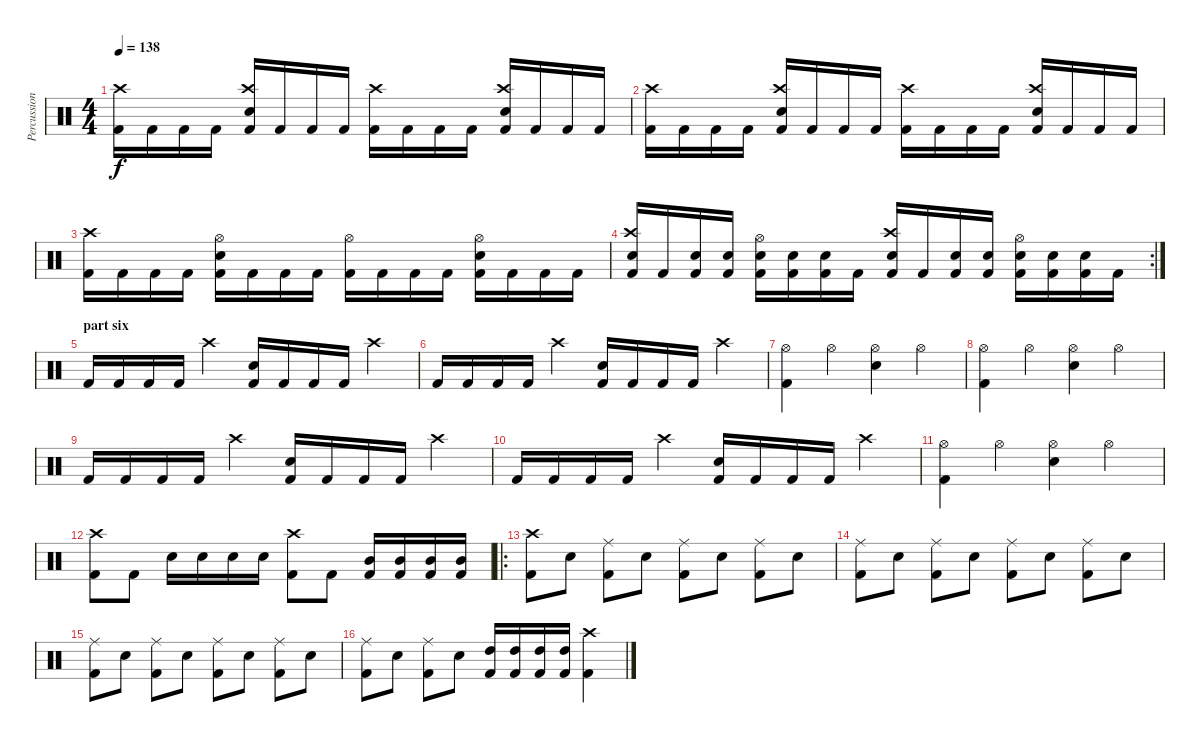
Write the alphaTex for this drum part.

\track ("Percussion" "Percussion") {instrument percussion}
\staff {score}
\articulation defaults
\ts (4 4)
\tempo 138
\clef neutral
\ks c
("Kick (hit) 2" "Crash high (hit)").16{dy f} "Kick (hit) 2".16 "Kick (hit) 2".16 "Kick (hit) 2".16 ("Kick (hit) 2" "Snare (hit) 2" "Crash high (hit)").16 "Kick (hit) 2".16 "Kick (hit) 2".16 "Kick (hit) 2".16 ("Kick (hit) 2" "Crash high (hit)").16 "Kick (hit) 2".16 "Kick (hit) 2".16 "Kick (hit) 2".16 ("Kick (hit) 2" "Snare (hit) 2" "Crash high (hit)").16 "Kick (hit) 2".16 "Kick (hit) 2".16 "Kick (hit) 2".16 |
("Kick (hit) 2" "Crash high (hit)").16 "Kick (hit) 2".16 "Kick (hit) 2".16 "Kick (hit) 2".16 ("Kick (hit) 2" "Snare (hit) 2" "Crash high (hit)").16 "Kick (hit) 2".16 "Kick (hit) 2".16 "Kick (hit) 2".16 ("Kick (hit) 2" "Crash high (hit)").16 "Kick (hit) 2".16 "Kick (hit) 2".16 "Kick (hit) 2".16 ("Kick (hit) 2" "Snare (hit) 2" "Crash high (hit)").16 "Kick (hit) 2".16 "Kick (hit) 2".16 "Kick (hit) 2".16 |
("Kick (hit) 2" "Crash high (hit)").16 "Kick (hit) 2".16 "Kick (hit) 2".16 "Kick (hit) 2".16 ("Kick (hit) 2" "Snare (hit) 2" "Hi-Hat (open)").16 "Kick (hit) 2".16 "Kick (hit) 2".16 "Kick (hit) 2".16 ("Kick (hit) 2" "Hi-Hat (open)").16 "Kick (hit) 2".16 "Kick (hit) 2".16 "Kick (hit) 2".16 ("Kick (hit) 2" "Snare (hit) 2" "Hi-Hat (open)").16 "Kick (hit) 2".16 "Kick (hit) 2".16 "Kick (hit) 2".16 |
\rc 2
("Kick (hit) 2" "Snare (hit) 2" "Crash high (hit)").16 "Kick (hit) 2".16 ("Kick (hit) 2" "Snare (hit) 2").16 ("Kick (hit) 2" "Snare (hit) 2").16 ("Kick (hit) 2" "Snare (hit) 2" "Hi-Hat (open)").16 ("Kick (hit) 2" "Snare (hit) 2").16 ("Kick (hit) 2" "Snare (hit) 2").16 "Kick (hit) 2".16 ("Kick (hit) 2" "Snare (hit) 2" "Crash high (hit)").16 "Kick (hit) 2".16 ("Kick (hit) 2" "Snare (hit) 2").16 ("Kick (hit) 2" "Snare (hit) 2").16 ("Kick (hit) 2" "Snare (hit) 2" "Hi-Hat (open)").16 ("Kick (hit) 2" "Snare (hit) 2").16 ("Kick (hit) 2" "Snare (hit) 2").16 "Kick (hit) 2".16 |
\section ("" "part six")
"Kick (hit) 2".16 "Kick (hit) 2".16 "Kick (hit) 2".16 "Kick (hit) 2".16 "Crash high (hit)".4 ("Kick (hit) 2" "Snare (hit) 2").16 "Kick (hit) 2".16 "Kick (hit) 2".16 "Kick (hit) 2".16 "Crash high (hit)".4 |
"Kick (hit) 2".16 "Kick (hit) 2".16 "Kick (hit) 2".16 "Kick (hit) 2".16 "Crash high (hit)".4 ("Kick (hit) 2" "Snare (hit) 2").16 "Kick (hit) 2".16 "Kick (hit) 2".16 "Kick (hit) 2".16 "Crash high (hit)".4 |
("Kick (hit) 2" "Hi-Hat (open)").4 "Hi-Hat (open)".4 ("Snare (hit) 2" "Hi-Hat (open)").4 "Hi-Hat (open)".4 |
("Kick (hit) 2" "Hi-Hat (open)").4 "Hi-Hat (open)".4 ("Snare (hit) 2" "Hi-Hat (open)").4 "Hi-Hat (open)".4 |
"Kick (hit) 2".16 "Kick (hit) 2".16 "Kick (hit) 2".16 "Kick (hit) 2".16 "Crash high (hit)".4 ("Kick (hit) 2" "Snare (hit) 2").16 "Kick (hit) 2".16 "Kick (hit) 2".16 "Kick (hit) 2".16 "Crash high (hit)".4 |
"Kick (hit) 2".16 "Kick (hit) 2".16 "Kick (hit) 2".16 "Kick (hit) 2".16 "Crash high (hit)".4 ("Kick (hit) 2" "Snare (hit) 2").16 "Kick (hit) 2".16 "Kick (hit) 2".16 "Kick (hit) 2".16 "Crash high (hit)".4 |
("Kick (hit) 2" "Hi-Hat (open)").4 "Hi-Hat (open)".4 ("Snare (hit) 2" "Hi-Hat (open)").4 "Hi-Hat (open)".4 |
("Kick (hit) 2" "Crash high (hit)").8 "Kick (hit) 2".8 "Snare (hit) 2".16 "Snare (hit) 2".16 "Snare (hit) 2".16 "Snare (hit) 2".16 ("Kick (hit) 2" "Crash high (hit)").8 "Kick (hit) 2".8 ("Kick (hit) 2" "Mid Tom (hit)").16 ("Kick (hit) 2" "Mid Tom (hit)").16 ("Kick (hit) 2" "Mid Tom (hit)").16 ("Kick (hit) 2" "Mid Tom (hit)").16 |
\ro
("Kick (hit) 2" "Crash high (hit)").8 "Snare (hit) 2".8 ("Kick (hit) 2" "Ride (middle)").8 "Snare (hit) 2".8 ("Kick (hit) 2" "Ride (middle)").8 "Snare (hit) 2".8 ("Kick (hit) 2" "Ride (middle)").8 "Snare (hit) 2".8 |
("Kick (hit) 2" "Ride (middle)").8 "Snare (hit) 2".8 ("Kick (hit) 2" "Ride (middle)").8 "Snare (hit) 2".8 ("Kick (hit) 2" "Ride (middle)").8 "Snare (hit) 2".8 ("Kick (hit) 2" "Ride (middle)").8 "Snare (hit) 2".8 |
("Kick (hit) 2" "Ride (middle)").8 "Snare (hit) 2".8 ("Kick (hit) 2" "Ride (middle)").8 "Snare (hit) 2".8 ("Kick (hit) 2" "Ride (middle)").8 "Snare (hit) 2".8 ("Kick (hit) 2" "Ride (middle)").8 "Snare (hit) 2".8 |
("Kick (hit) 2" "Ride (middle)").8 "Snare (hit) 2".8 ("Kick (hit) 2" "Ride (middle)").8 "Snare (hit) 2".8 ("Kick (hit) 2" "High Tom (hit)").16 ("Kick (hit) 2" "High Tom (hit)").16 ("Kick (hit) 2" "High Tom (hit)").16 ("Kick (hit) 2" "High Tom (hit)").16 ("Kick (hit) 2" "Crash high (hit)").4
